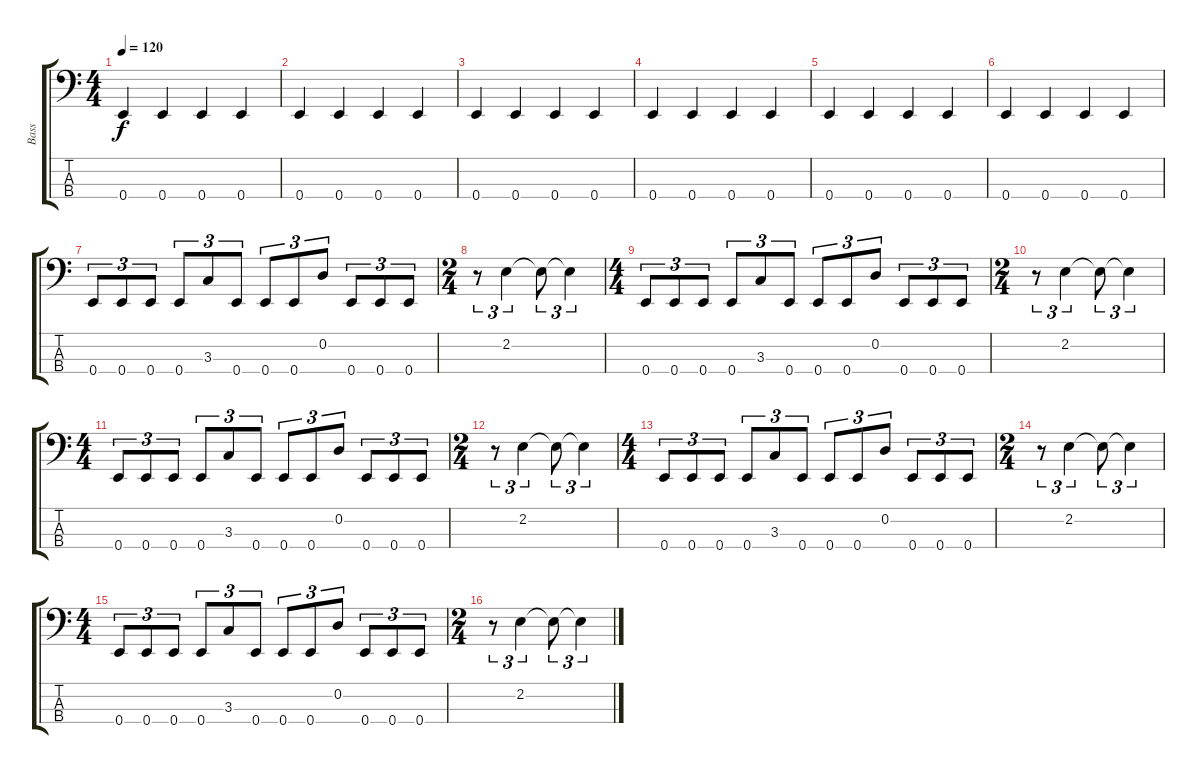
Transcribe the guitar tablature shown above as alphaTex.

\track ("Bass" "Bass") {instrument electricbassfinger}
\staff {score tabs}
\tuning (G2 D2 A1 E1) {hide}
\ts (4 4)
\tempo 120
\clef f4
\ks c
0.4.4{dy f} 0.4.4 0.4.4 0.4.4 |
0.4.4 0.4.4 0.4.4 0.4.4 |
0.4.4 0.4.4 0.4.4 0.4.4 |
0.4.4 0.4.4 0.4.4 0.4.4 |
0.4.4 0.4.4 0.4.4 0.4.4 |
0.4.4 0.4.4 0.4.4 0.4.4 |
0.4.8{tu (3 2)} 0.4.8{tu (3 2)} 0.4.8{tu (3 2)} 0.4.8{tu (3 2)} 3.3.8{tu (3 2)} 0.4.8{tu (3 2)} 0.4.8{tu (3 2)} 0.4.8{tu (3 2)} 0.2.8{tu (3 2)} 0.4.8{tu (3 2)} 0.4.8{tu (3 2)} 0.4.8{tu (3 2)} |
\ts (2 4)
r.8{tu (3 2)} 2.2.4{tu (3 2)} 2.2{t}.8{tu (3 2)} 2.2{t}.4{tu (3 2)} |
\ts (4 4)
0.4.8{tu (3 2)} 0.4.8{tu (3 2)} 0.4.8{tu (3 2)} 0.4.8{tu (3 2)} 3.3.8{tu (3 2)} 0.4.8{tu (3 2)} 0.4.8{tu (3 2)} 0.4.8{tu (3 2)} 0.2.8{tu (3 2)} 0.4.8{tu (3 2)} 0.4.8{tu (3 2)} 0.4.8{tu (3 2)} |
\ts (2 4)
r.8{tu (3 2)} 2.2.4{tu (3 2)} 2.2{t}.8{tu (3 2)} 2.2{t}.4{tu (3 2)} |
\ts (4 4)
0.4.8{tu (3 2)} 0.4.8{tu (3 2)} 0.4.8{tu (3 2)} 0.4.8{tu (3 2)} 3.3.8{tu (3 2)} 0.4.8{tu (3 2)} 0.4.8{tu (3 2)} 0.4.8{tu (3 2)} 0.2.8{tu (3 2)} 0.4.8{tu (3 2)} 0.4.8{tu (3 2)} 0.4.8{tu (3 2)} |
\ts (2 4)
r.8{tu (3 2)} 2.2.4{tu (3 2)} 2.2{t}.8{tu (3 2)} 2.2{t}.4{tu (3 2)} |
\ts (4 4)
0.4.8{tu (3 2)} 0.4.8{tu (3 2)} 0.4.8{tu (3 2)} 0.4.8{tu (3 2)} 3.3.8{tu (3 2)} 0.4.8{tu (3 2)} 0.4.8{tu (3 2)} 0.4.8{tu (3 2)} 0.2.8{tu (3 2)} 0.4.8{tu (3 2)} 0.4.8{tu (3 2)} 0.4.8{tu (3 2)} |
\ts (2 4)
r.8{tu (3 2)} 2.2.4{tu (3 2)} 2.2{t}.8{tu (3 2)} 2.2{t}.4{tu (3 2)} |
\ts (4 4)
0.4.8{tu (3 2)} 0.4.8{tu (3 2)} 0.4.8{tu (3 2)} 0.4.8{tu (3 2)} 3.3.8{tu (3 2)} 0.4.8{tu (3 2)} 0.4.8{tu (3 2)} 0.4.8{tu (3 2)} 0.2.8{tu (3 2)} 0.4.8{tu (3 2)} 0.4.8{tu (3 2)} 0.4.8{tu (3 2)} |
\ts (2 4)
r.8{tu (3 2)} 2.2.4{tu (3 2)} 2.2{t}.8{tu (3 2)} 2.2{t}.4{tu (3 2)}
